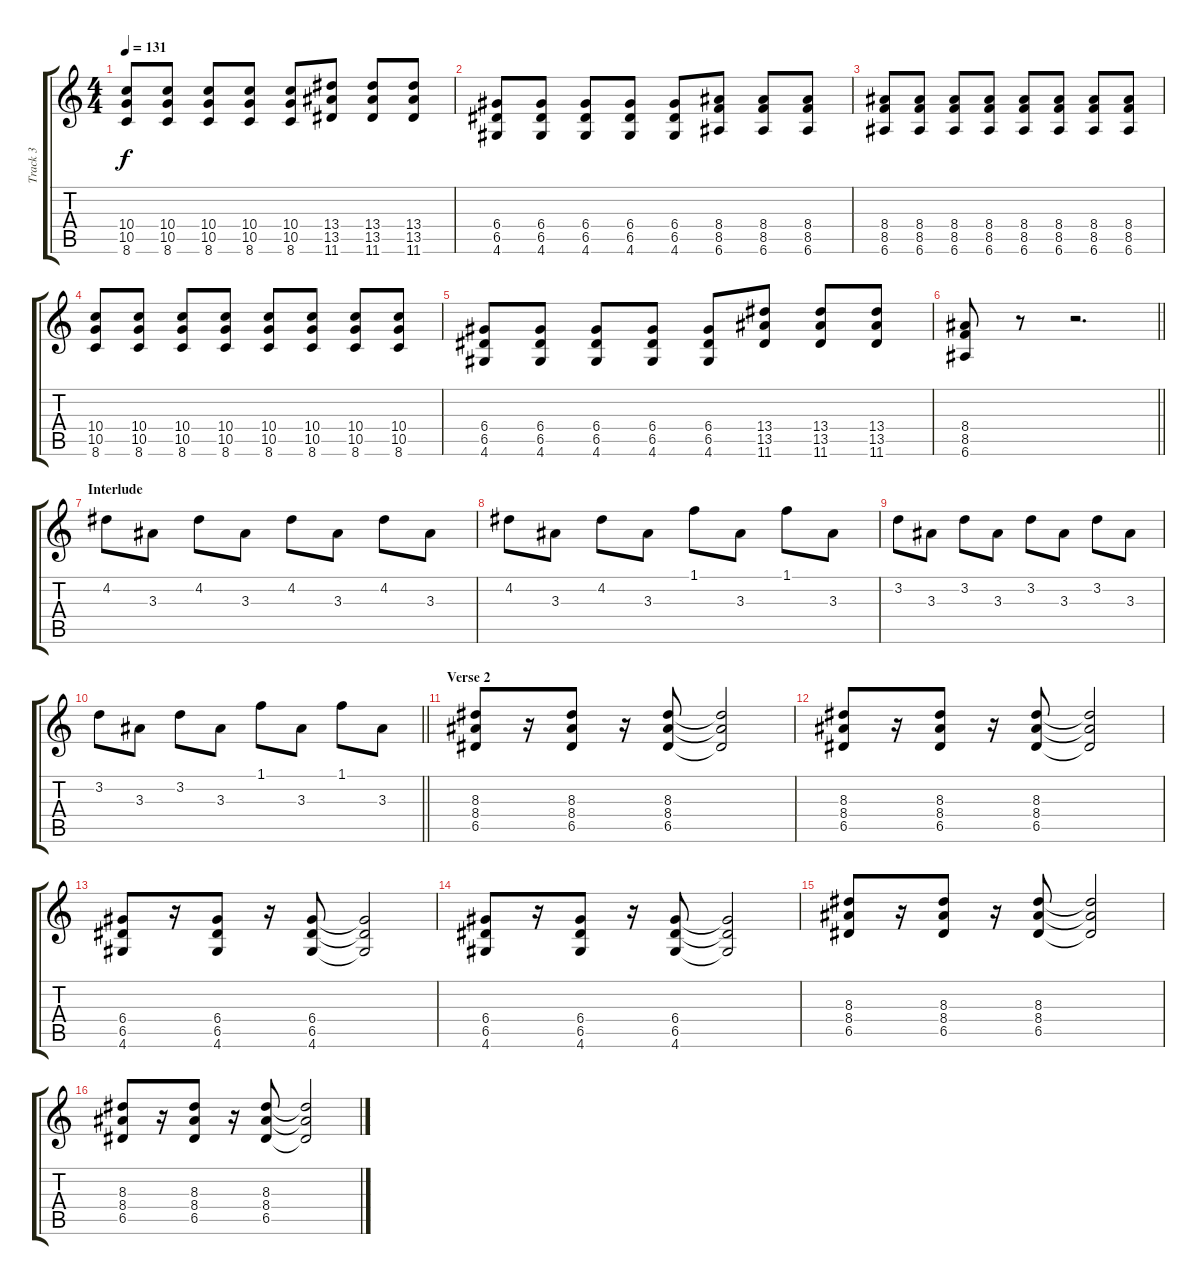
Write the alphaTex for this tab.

\track ("Track 3" "Track 3") {instrument overdrivenguitar}
\staff {score tabs}
\tuning (E4 B3 G3 D3 A2 E2) {hide}
\ts (4 4)
\tempo 131
\clef g2
\ks c
(10.4 10.5 8.6).8{dy f} (10.4 10.5 8.6).8 (10.4 10.5 8.6).8 (10.4 10.5 8.6).8 (10.4 10.5 8.6).8 (13.4 13.5 11.6).8 (13.4 13.5 11.6).8 (13.4 13.5 11.6).8 |
(6.4 6.5 4.6).8 (6.4 6.5 4.6).8 (6.4 6.5 4.6).8 (6.4 6.5 4.6).8 (6.4 6.5 4.6).8 (8.4 8.5 6.6).8 (8.4 8.5 6.6).8 (8.4 8.5 6.6).8 |
(8.4 8.5 6.6).8 (8.4 8.5 6.6).8 (8.4 8.5 6.6).8 (8.4 8.5 6.6).8 (8.4 8.5 6.6).8 (8.4 8.5 6.6).8 (8.4 8.5 6.6).8 (8.4 8.5 6.6).8 |
(10.4 10.5 8.6).8 (10.4 10.5 8.6).8 (10.4 10.5 8.6).8 (10.4 10.5 8.6).8 (10.4 10.5 8.6).8 (10.4 10.5 8.6).8 (10.4 10.5 8.6).8 (10.4 10.5 8.6).8 |
(6.4 6.5 4.6).8 (6.4 6.5 4.6).8 (6.4 6.5 4.6).8 (6.4 6.5 4.6).8 (6.4 6.5 4.6).8 (13.4 13.5 11.6).8 (13.4 13.5 11.6).8 (13.4 13.5 11.6).8 |
\barLineRight lightlight
(8.4 8.5 6.6).8 r.8 r.2{d} |
\section ("" "Interlude")
4.2.8 3.3.8 4.2.8 3.3.8 4.2.8 3.3.8 4.2.8 3.3.8 |
4.2.8 3.3.8 4.2.8 3.3.8 1.1.8 3.3.8 1.1.8 3.3.8 |
3.2.8 3.3.8 3.2.8 3.3.8 3.2.8 3.3.8 3.2.8 3.3.8 |
\barLineRight lightlight
3.2.8 3.3.8 3.2.8 3.3.8 1.1.8 3.3.8 1.1.8 3.3.8 |
\section ("" "Verse 2")
(8.3 8.4 6.5).8 r.16 (8.3 8.4 6.5).8 r.16 (8.3 8.4 6.5).8 (8.3{t} 8.4{t} 6.5{t}).2 |
(8.3 8.4 6.5).8 r.16 (8.3 8.4 6.5).8 r.16 (8.3 8.4 6.5).8 (8.3{t} 8.4{t} 6.5{t}).2 |
(6.4 6.5 4.6).8 r.16 (6.4 6.5 4.6).8 r.16 (6.4 6.5 4.6).8 (6.4{t} 6.5{t} 4.6{t}).2 |
(6.4 6.5 4.6).8 r.16 (6.4 6.5 4.6).8 r.16 (6.4 6.5 4.6).8 (6.4{t} 6.5{t} 4.6{t}).2 |
(8.3 8.4 6.5).8 r.16 (8.3 8.4 6.5).8 r.16 (8.3 8.4 6.5).8 (8.3{t} 8.4{t} 6.5{t}).2 |
(8.3 8.4 6.5).8 r.16 (8.3 8.4 6.5).8 r.16 (8.3 8.4 6.5).8 (8.3{t} 8.4{t} 6.5{t}).2
